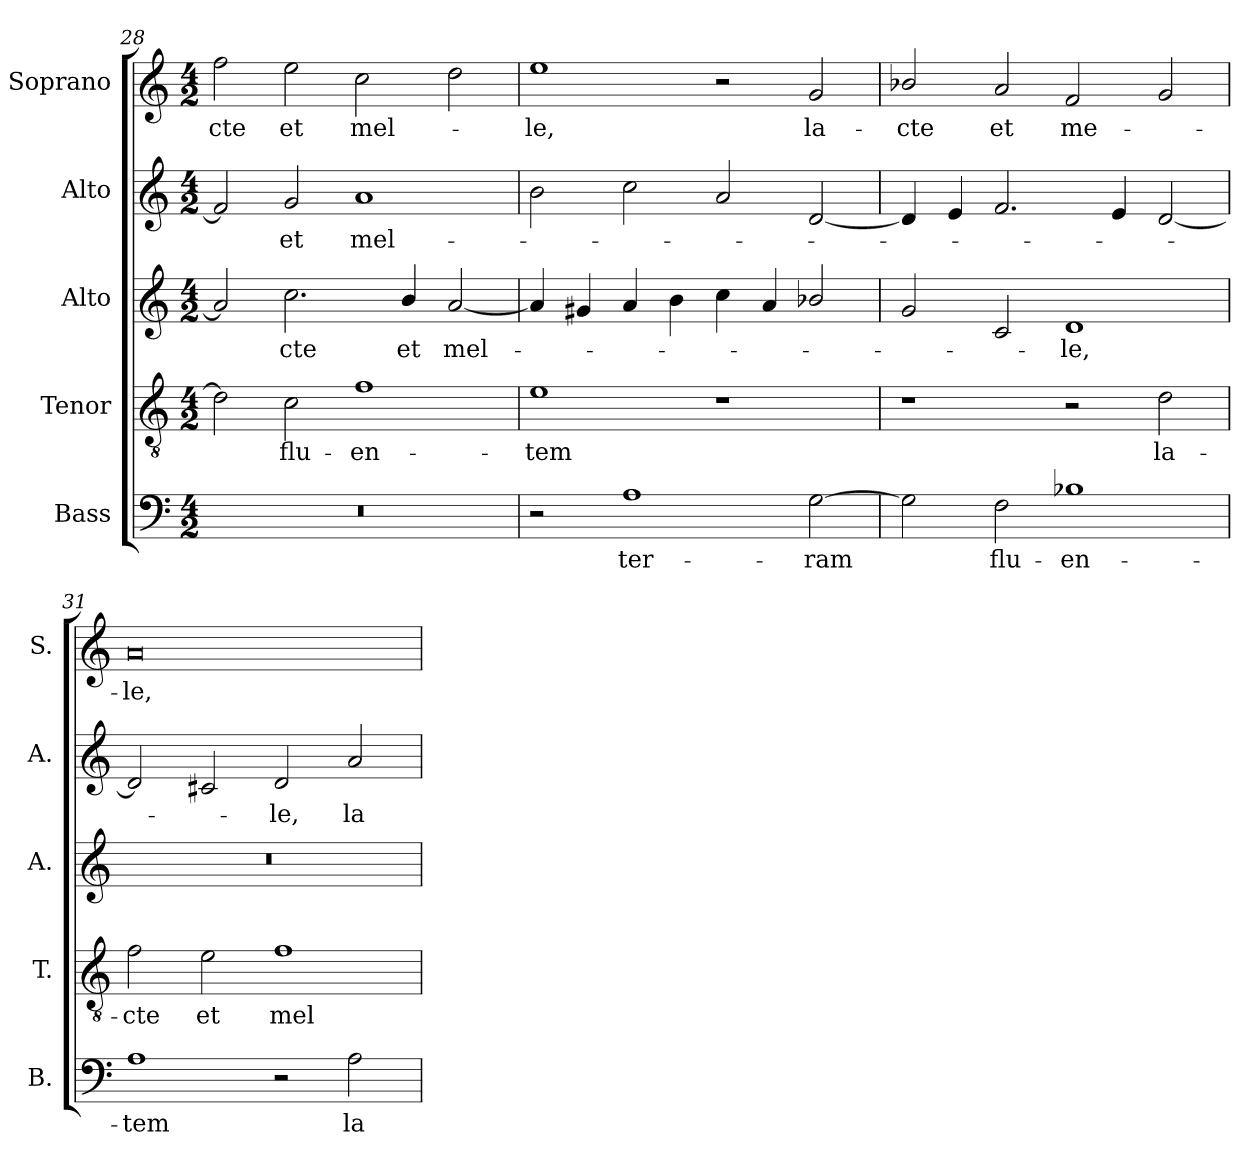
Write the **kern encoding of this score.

**kern	**text	**kern	**text	**kern	**text	**kern	**text	**kern	**text
*part5	*part5	*part4	*part4	*part3	*part3	*part2	*part2	*part1	*part1
*staff5	*staff5	*staff4	*staff4	*staff3	*staff3	*staff2	*staff2	*staff1	*staff1
*I"Bass	*	*I"Tenor	*	*I"Alto	*	*I"Alto	*	*I"Soprano	*
*I'B.	*	*I'T.	*	*I'A.	*	*I'A.	*	*I'S.	*
*clefF4	*	*clefGv2	*	*clefG2	*	*clefG2	*	*clefG2	*
*	*	*ITrd7c12	*	*	*	*	*	*	*
*k[]	*	*k[]	*	*k[]	*	*k[]	*	*k[]	*
*C:	*	*C:	*	*C:	*	*C:	*	*C:	*
*M4/2	*	*M4/2	*	*M4/2	*	*M4/2	*	*M4/2	*
=28	=28	=28	=28	=28	=28	=28	=28	=28	=28
!LO:N:vis=1	!	!	!	!	!	!	!	!	!
!	!	!	!	!	!	!	!	!	!LO:LY:b:color=#000000
0r	.	2Di\]	.	2ai/]	.	2fi/]	.	2ffi\	-cte
!	!	!	!LO:LY:b:color=#000000	!	!	!	!	!	!
!	!	!	!	!	!LO:LY:b:color=#000000	!	!	!	!
!	!	!	!	!	!	!	!LO:LY:b:color=#000000	!	!
!	!	!	!	!	!	!	!	!	!LO:LY:b:color=#000000
.	.	2Ci\	flu-	2.cci\	-cte	2gi/	et	2eei\	et
!	!	!	!LO:LY:b:color=#000000	!	!	!	!	!	!
!	!	!	!	!	!	!	!LO:LY:b:color=#000000	!	!
!	!	!	!	!	!	!	!	!	!LO:LY:b:color=#000000
.	.	1Fi	-en-	.	.	1ai	mel-	2cci\	mel-
!	!	!	!	!	!LO:LY:b:color=#000000	!	!	!	!
.	.	.	.	4bi/	et	.	.	.	.
!	!	!	!	!	!LO:LY:b:color=#000000	!	!	!	!
.	.	.	.	[2ai/	mel-	.	.	2ddi\	.
=29	=29	=29	=29	=29	=29	=29	=29	=29	=29
!	!	!	!LO:LY:b:color=#000000	!	!	!	!	!	!
!	!	!	!	!	!	!	!	!	!LO:LY:b:color=#000000
2r	.	1Ei	-tem	4ai/]	.	2bi\	.	1eei	-le,
.	.	.	.	4g#Xi/	.	.	.	.	.
!	!LO:LY:b:color=#000000	!	!	!	!	!	!	!	!
1Ai	ter-	.	.	4ai/	.	2cci\	.	.	.
.	.	.	.	4bi\	.	.	.	.	.
.	.	1r	.	4cci\	.	2ai/	.	2r	.
.	.	.	.	4ai/	.	.	.	.	.
!	!LO:LY:b:color=#000000	!	!	!	!	!	!	!	!
!	!	!	!	!	!	!	!	!	!LO:LY:b:color=#000000
[2Gi\	-ram	.	.	2b-Xi/	.	[2di/	.	2gi/	la-
=30	=30	=30	=30	=30	=30	=30	=30	=30	=30
!	!	!	!	!	!	!	!	!	!LO:LY:b:color=#000000
2Gi\]	.	1r	.	2gi/	.	4di/]	.	2b-Xi/	-cte
.	.	.	.	.	.	4ei/	.	.	.
!	!LO:LY:b:color=#000000	!	!	!	!	!	!	!	!
!	!	!	!	!	!	!	!	!	!LO:LY:b:color=#000000
2Fi\	flu-	.	.	2ci/	.	2.fi/	.	2ai/	et
!	!LO:LY:b:color=#000000	!	!	!	!	!	!	!	!
!	!	!	!	!	!LO:LY:b:color=#000000	!	!	!	!
!	!	!	!	!	!	!	!	!	!LO:LY:b:color=#000000
1B-Xi	-en-	2r	.	1di	-le,	.	.	2fi/	me-
.	.	.	.	.	.	4ei/	.	.	.
!	!	!	!LO:LY:b:color=#000000	!	!	!	!	!	!
.	.	2Di\	la-	.	.	[2di/	.	2gi/	.
!!LO:PB:g=z
=31	=31	=31	=31	=31	=31	=31	=31	=31	=31
!	!LO:LY:b:color=#000000	!	!	!	!	!	!	!	!
!	!	!	!LO:LY:b:color=#000000	!LO:N:vis=1	!	!	!	!	!
!	!	!	!	!	!	!	!	!	!LO:LY:b:color=#000000
1Ai	-tem	2Fi\	-cte	0r	.	2di/]	.	0ai	-le,
!	!	!	!LO:LY:b:color=#000000	!	!	!	!	!	!
.	.	2Ei\	et	.	.	2c#Xi/	.	.	.
!	!	!	!LO:LY:b:color=#000000	!	!	!	!	!	!
!	!	!	!	!	!	!	!LO:LY:b:color=#000000	!	!
2r	.	1Fi	mel-	.	.	2di/	-le,	.	.
!	!LO:LY:b:color=#000000	!	!	!	!	!	!	!	!
!	!	!	!	!	!	!	!LO:LY:b:color=#000000	!	!
2Ai\	la-	.	.	.	.	2ai/	la-	.	.
=	=	=	=	=	=	=	=	=	=
*-	*-	*-	*-	*-	*-	*-	*-	*-	*-
